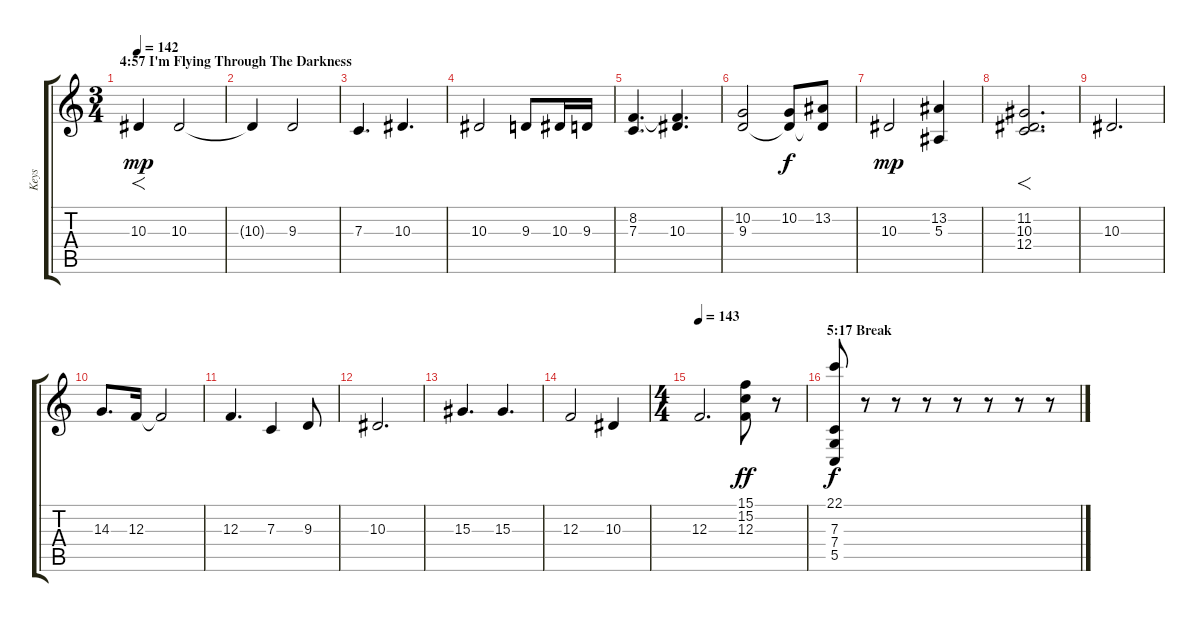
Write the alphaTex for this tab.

\track ("Keys" "Keys") {instrument pad3polysynth}
\staff {score tabs}
\tuning (D4 A3 F3 C3 G2 C2) {hide}
\ts (3 4)
\section ("" "4:57 I'm Flying Through The Darkness")
\tempo 142
\clef g2
\ks c
10.3.4{f dy mp} 10.3.2 |
10.3{t}.4 9.3.2 |
7.3.4{d} 10.3.4{d} |
10.3.2 9.3.8 10.3.16 9.3.16 |
(8.2 7.3).4{d} (8.2{t} 10.3).4{d} |
(10.2 9.3).2 (10.2 9.3{t}).8{dy f} (13.2 9.3{t}).8 |
10.3.2{dy mp} (13.2 5.3).4 |
(11.2 10.3 12.4).2{f d} |
10.3.2{d} |
14.3.8{d} 12.3.16 12.3{t}.2 |
12.3.4{d} 7.3.4 9.3.8 |
10.3.2{d} |
15.3.4{d} 15.3.4{d} |
12.3.2 10.3.4 |
\ts (4 4)
\tempo 143
12.3.2{d} (15.1 15.2 12.3).8{dy ff} r.8 |
\section ("" "5:17 Break")
(22.1 7.3 7.4 5.5).8{dy f} r.8 r.8 r.8 r.8 r.8 r.8 r.8
